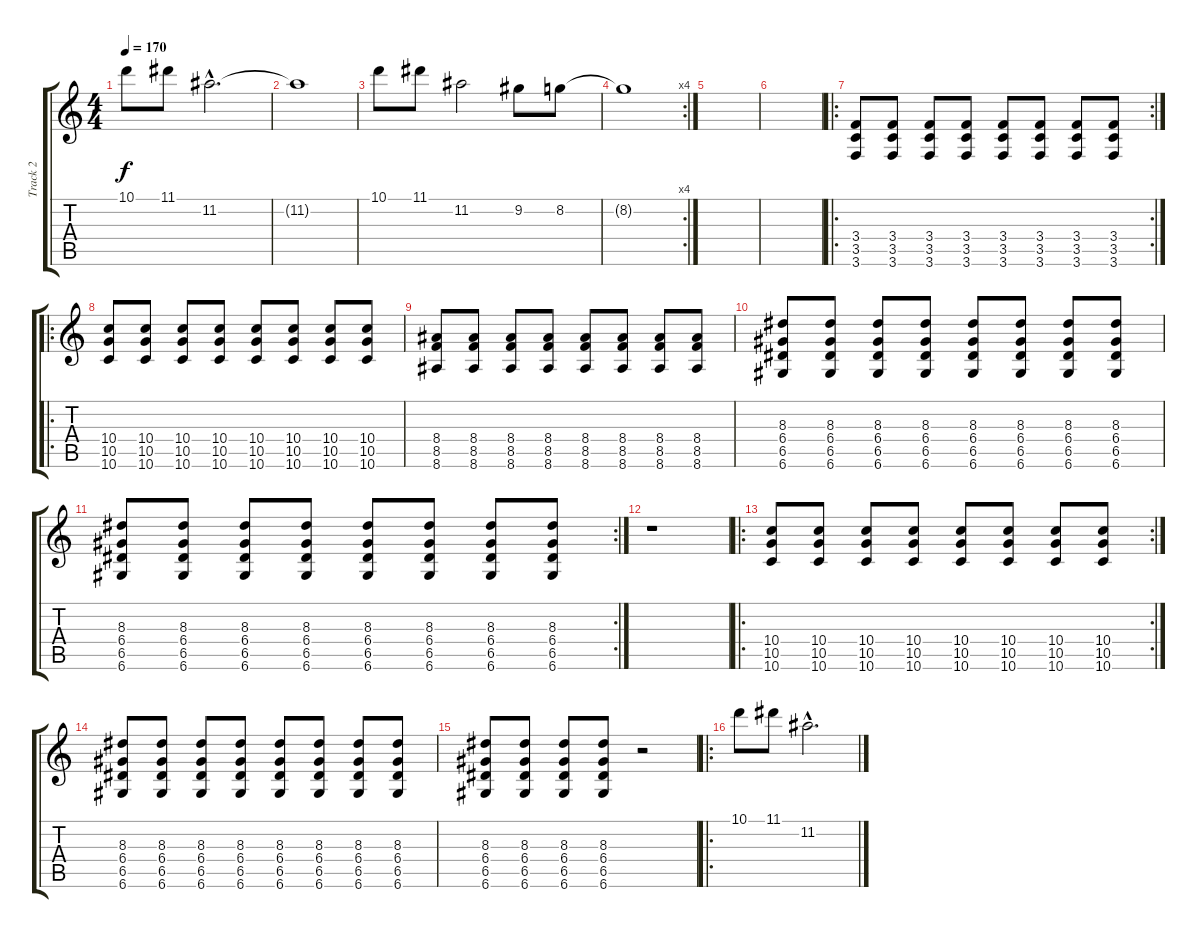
\track ("Track 2" "Track 2") {instrument overdrivenguitar}
\staff {score tabs}
\tuning (E4 B3 G3 D3 A2 D2) {hide}
\ts (4 4)
\tempo 170
\clef g2
\ks c
10.1.8{dy f instrument overdrivenguitar} 11.1.8 11.2{hac}.2{d} |
11.2{t}.1 |
10.1.8 11.1.8 11.2.2 9.2.8 8.2.8 |
\rc 4
8.2{t}.1 |
|
|
\ro
\rc 2
(3.4 3.5 3.6).8 (3.4 3.5 3.6).8 (3.4 3.5 3.6).8 (3.4 3.5 3.6).8 (3.4 3.5 3.6).8 (3.4 3.5 3.6).8 (3.4 3.5 3.6).8 (3.4 3.5 3.6).8 |
\ro
(10.4 10.5 10.6).8 (10.4 10.5 10.6).8 (10.4 10.5 10.6).8 (10.4 10.5 10.6).8 (10.4 10.5 10.6).8 (10.4 10.5 10.6).8 (10.4 10.5 10.6).8 (10.4 10.5 10.6).8 |
(8.4 8.5 8.6).8 (8.4 8.5 8.6).8 (8.4 8.5 8.6).8 (8.4 8.5 8.6).8 (8.4 8.5 8.6).8 (8.4 8.5 8.6).8 (8.4 8.5 8.6).8 (8.4 8.5 8.6).8 |
(8.3 6.4 6.5 6.6).8 (8.3 6.4 6.5 6.6).8 (8.3 6.4 6.5 6.6).8 (8.3 6.4 6.5 6.6).8 (8.3 6.4 6.5 6.6).8 (8.3 6.4 6.5 6.6).8 (8.3 6.4 6.5 6.6).8 (8.3 6.4 6.5 6.6).8 |
\rc 2
(8.3 6.4 6.5 6.6).8 (8.3 6.4 6.5 6.6).8 (8.3 6.4 6.5 6.6).8 (8.3 6.4 6.5 6.6).8 (8.3 6.4 6.5 6.6).8 (8.3 6.4 6.5 6.6).8 (8.3 6.4 6.5 6.6).8 (8.3 6.4 6.5 6.6).8 |
r.1 |
\ro
\rc 2
(10.4 10.5 10.6).8 (10.4 10.5 10.6).8 (10.4 10.5 10.6).8 (10.4 10.5 10.6).8 (10.4 10.5 10.6).8 (10.4 10.5 10.6).8 (10.4 10.5 10.6).8 (10.4 10.5 10.6).8 |
(8.3 6.4 6.5 6.6).8 (8.3 6.4 6.5 6.6).8 (8.3 6.4 6.5 6.6).8 (8.3 6.4 6.5 6.6).8 (8.3 6.4 6.5 6.6).8 (8.3 6.4 6.5 6.6).8 (8.3 6.4 6.5 6.6).8 (8.3 6.4 6.5 6.6).8 |
(8.3 6.4 6.5 6.6).8 (8.3 6.4 6.5 6.6).8 (8.3 6.4 6.5 6.6).8 (8.3 6.4 6.5 6.6).8 r.2 |
\ro
10.1.8 11.1.8 11.2{hac}.2{d}
